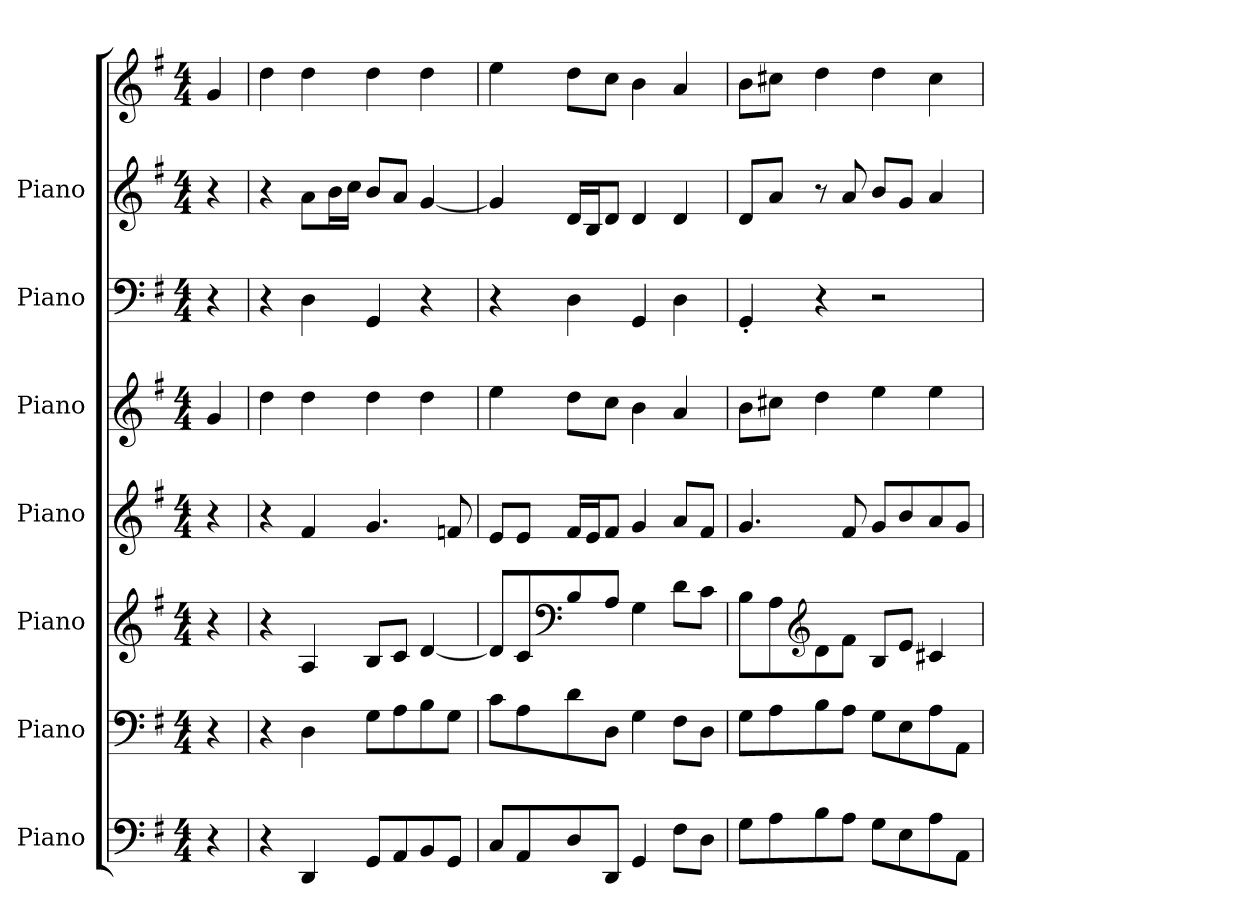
**kern	**kern	**kern	**kern	**kern	**kern	**kern	**kern
*part7	*part6	*part5	*part4	*part3	*part2	*part1	*part1
*staff8	*staff7	*staff6	*staff5	*staff4	*staff3	*staff2	*staff1
*I"Piano	*I"Piano	*I"Piano	*I"Piano	*I"Piano	*I"Piano	*I"Piano	*
*I'Pno.	*I'Pno.	*I'Pno.	*I'Pno.	*I'Pno.	*I'Pno.	*I'Pno.	*
*clefF4	*clefF4	*clefG2	*clefG2	*clefG2	*clefF4	*clefG2	*clefG2
*k[f#]	*k[f#]	*k[f#]	*k[f#]	*k[f#]	*k[f#]	*k[f#]	*k[f#]
*M4/4	*M4/4	*M4/4	*M4/4	*M4/4	*M4/4	*M4/4	*M4/4
*MM86	*MM86	*MM86	*MM86	*MM86	*MM86	*MM86	*MM86
=	=	=	=	=	=	=	=
4r	4r	4r	4r	4g/	4r	4r	4g/
=1	=1	=1	=1	=1	=1	=1	=1
4r	4r	4r	4r	4dd\	4r	4r	4dd\
4DD/	4D\	4A/	4f#/	4dd\	4D\	8a\L	4dd\
.	.	.	.	.	.	16b\L	.
.	.	.	.	.	.	16cc\JJ	.
8GG/L	8G\L	8B/L	4.g/	4dd\	4GG/	8b/L	4dd\
8AA/	8A\	8c/J	.	.	.	8a/J	.
8BB/	8B\	[4d/	.	4dd\	4r	[4g/	4dd\
8GG/J	8G\J	.	8fn/	.	.	.	.
=2	=2	=2	=2	=2	=2	=2	=2
8C/L	8c\L	8d/L]	8e/L	4ee\	4r	4g/]	4ee\
8AA/	8A\	8c/	8e/J	.	.	.	.
*	*	*clefF4	*	*	*	*	*
8D/	8d\	8B/	16f#/LL	8dd\L	4D\	16d/LL	8dd\L
.	.	.	16e/J	.	.	16B/J	.
8DD/J	8D\J	8A/J	8f#/J	8cc\J	.	8d/J	8cc\J
4GG/	4G\	4G\	4g/	4b\	4GG/	4d/	4b\
8F#\L	8F#\L	8d\L	8a/L	4a/	4D\	4d/	4a/
8D\J	8D\J	8c\J	8f#/J	.	.	.	.
=3	=3	=3	=3	=3	=3	=3	=3
8G\L	8G\L	8B\L	4.g/	8b\L	4GG'/	8d/L	8b\L
8A\	8A\	8A\	.	8cc#X\J	.	8a/J	8cc#X\J
*	*	*clefG2	*	*	*	*	*
8B\	8B\	8d\	.	4dd\	4r	8r	4dd\
8A\J	8A\J	8f#\J	8f#/	.	.	8a/	.
8G\L	8G\L	8B/L	8g/L	4ee\	2r	8b/L	4dd\
8E\	8E\	8e/J	8b/	.	.	8g/J	.
8A\	8A\	4c#X/	8a/	4ee\	.	4a/	4cc#\
8AA\J	8AA\J	.	8g/J	.	.	.	.
=	=	=	=	=	=	=	=
*-	*-	*-	*-	*-	*-	*-	*-
